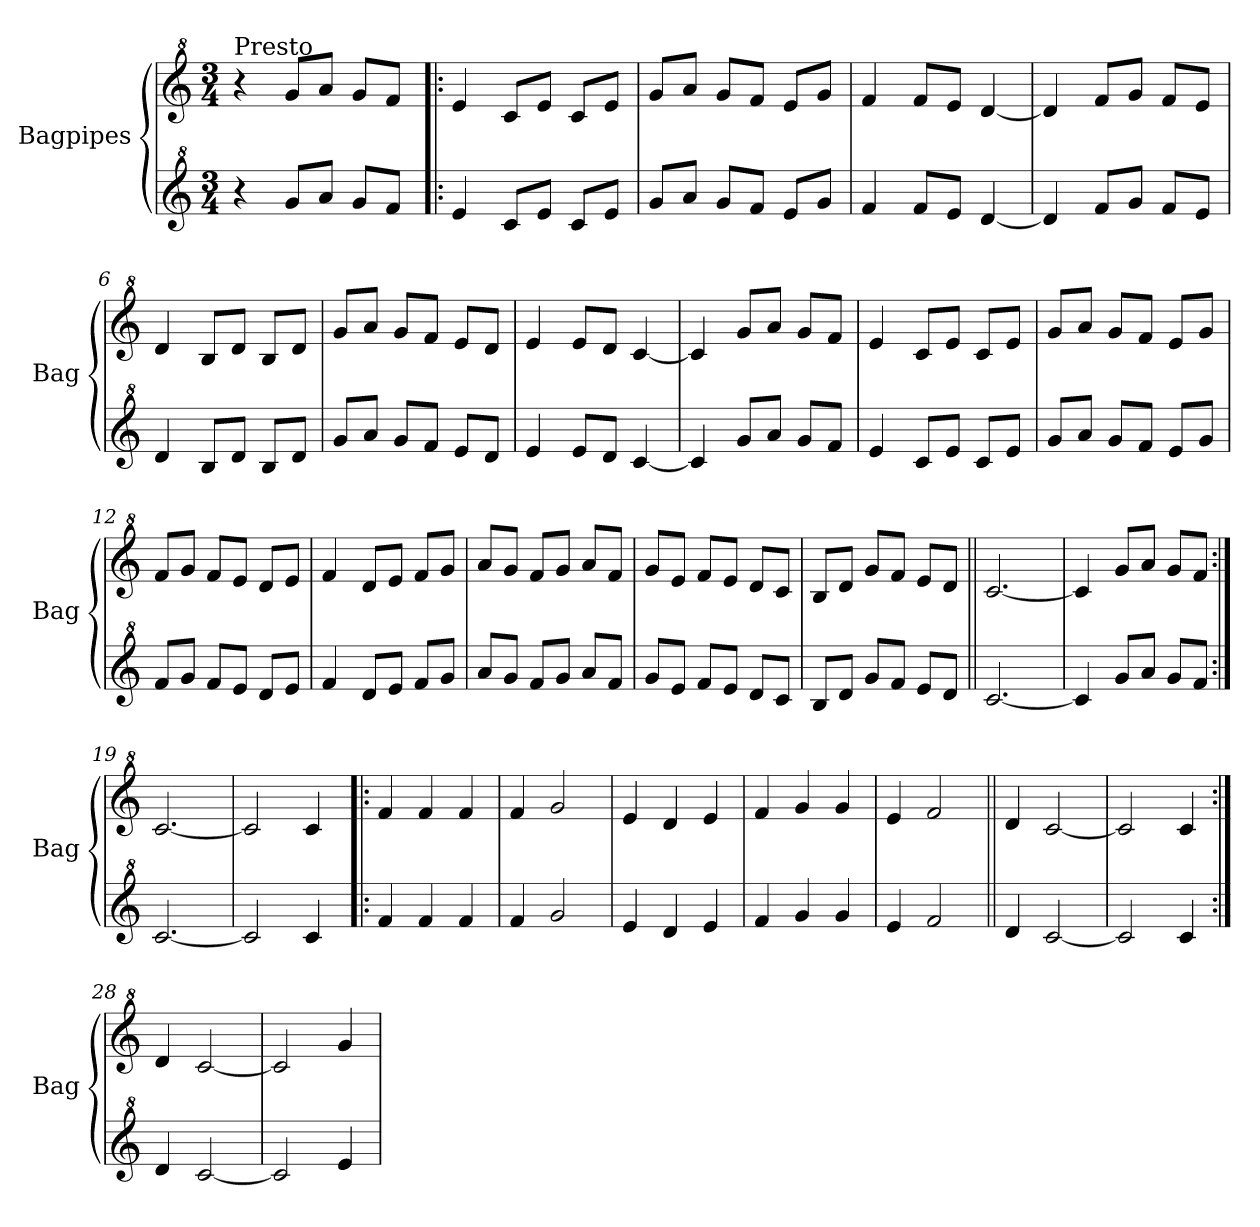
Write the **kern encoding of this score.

**kern	**kern
*part2	*part1
*staff2	*staff1
*I"Bagpipes	*I"Bagpipes
*I'Bag	*I'Bag
*clefG^2	*clefG^2
*k[]	*k[]
*C:	*C:
*M3/4	*M3/4
=1	=1
!	!LO:TX:a:t=Presto
4r	4r
8gg/L	8gg/L
8aa/J	8aa/J
8gg/L	8gg/L
8ff/J	8ff/J
=2!|:	=2!|:
4ee/	4ee/
8cc/L	8cc/L
8ee/J	8ee/J
8cc/L	8cc/L
8ee/J	8ee/J
=3	=3
8gg/L	8gg/L
8aa/J	8aa/J
8gg/L	8gg/L
8ff/J	8ff/J
8ee/L	8ee/L
8gg/J	8gg/J
=4	=4
4ff/	4ff/
8ff/L	8ff/L
8ee/J	8ee/J
[4dd/	[4dd/
=5	=5
4dd/]	4dd/]
8ff/L	8ff/L
8gg/J	8gg/J
8ff/L	8ff/L
8ee/J	8ee/J
=6	=6
4dd/	4dd/
8b/L	8b/L
8dd/J	8dd/J
8b/L	8b/L
8dd/J	8dd/J
=7	=7
8gg/L	8gg/L
8aa/J	8aa/J
8gg/L	8gg/L
8ff/J	8ff/J
8ee/L	8ee/L
8dd/J	8dd/J
=8	=8
4ee/	4ee/
8ee/L	8ee/L
8dd/J	8dd/J
[4cc/	[4cc/
!!LO:LB:g=z
=9	=9
4cc/]	4cc/]
8gg/L	8gg/L
8aa/J	8aa/J
8gg/L	8gg/L
8ff/J	8ff/J
=10	=10
4ee/	4ee/
8cc/L	8cc/L
8ee/J	8ee/J
8cc/L	8cc/L
8ee/J	8ee/J
=11	=11
8gg/L	8gg/L
8aa/J	8aa/J
8gg/L	8gg/L
8ff/J	8ff/J
8ee/L	8ee/L
8gg/J	8gg/J
=12	=12
8ff/L	8ff/L
8gg/J	8gg/J
8ff/L	8ff/L
8ee/J	8ee/J
8dd/L	8dd/L
8ee/J	8ee/J
=13	=13
4ff/	4ff/
8dd/L	8dd/L
8ee/J	8ee/J
8ff/L	8ff/L
8gg/J	8gg/J
=14	=14
8aa/L	8aa/L
8gg/J	8gg/J
8ff/L	8ff/L
8gg/J	8gg/J
8aa/L	8aa/L
8ff/J	8ff/J
=15	=15
8gg/L	8gg/L
8ee/J	8ee/J
8ff/L	8ff/L
8ee/J	8ee/J
8dd/L	8dd/L
8cc/J	8cc/J
=16	=16
8b/L	8b/L
8dd/J	8dd/J
8gg/L	8gg/L
8ff/J	8ff/J
8ee/L	8ee/L
8dd/J	8dd/J
!!LO:LB:g=z
=17||	=17||
[2.cc/	[2.cc/
=18	=18
4cc/]	4cc/]
8gg/L	8gg/L
8aa/J	8aa/J
8gg/L	8gg/L
8ff/J	8ff/J
=19:|!	=19:|!
[2.cc/	[2.cc/
=20	=20
2cc/]	2cc/]
4cc/	4cc/
=21!|:	=21!|:
4ff/	4ff/
4ff/	4ff/
4ff/	4ff/
=22	=22
4ff/	4ff/
2gg/	2gg/
=23	=23
4ee/	4ee/
4dd/	4dd/
4ee/	4ee/
=24	=24
4ff/	4ff/
4gg/	4gg/
4gg/	4gg/
=25	=25
4ee/	4ee/
2ff/	2ff/
=26||	=26||
4dd/	4dd/
[2cc/	[2cc/
=27	=27
2cc/]	2cc/]
4cc/	4cc/
=28:|!	=28:|!
4dd/	4dd/
[2cc/	[2cc/
=29	=29
2cc/]	2cc/]
4ee/	4gg/
=	=
*-	*-
